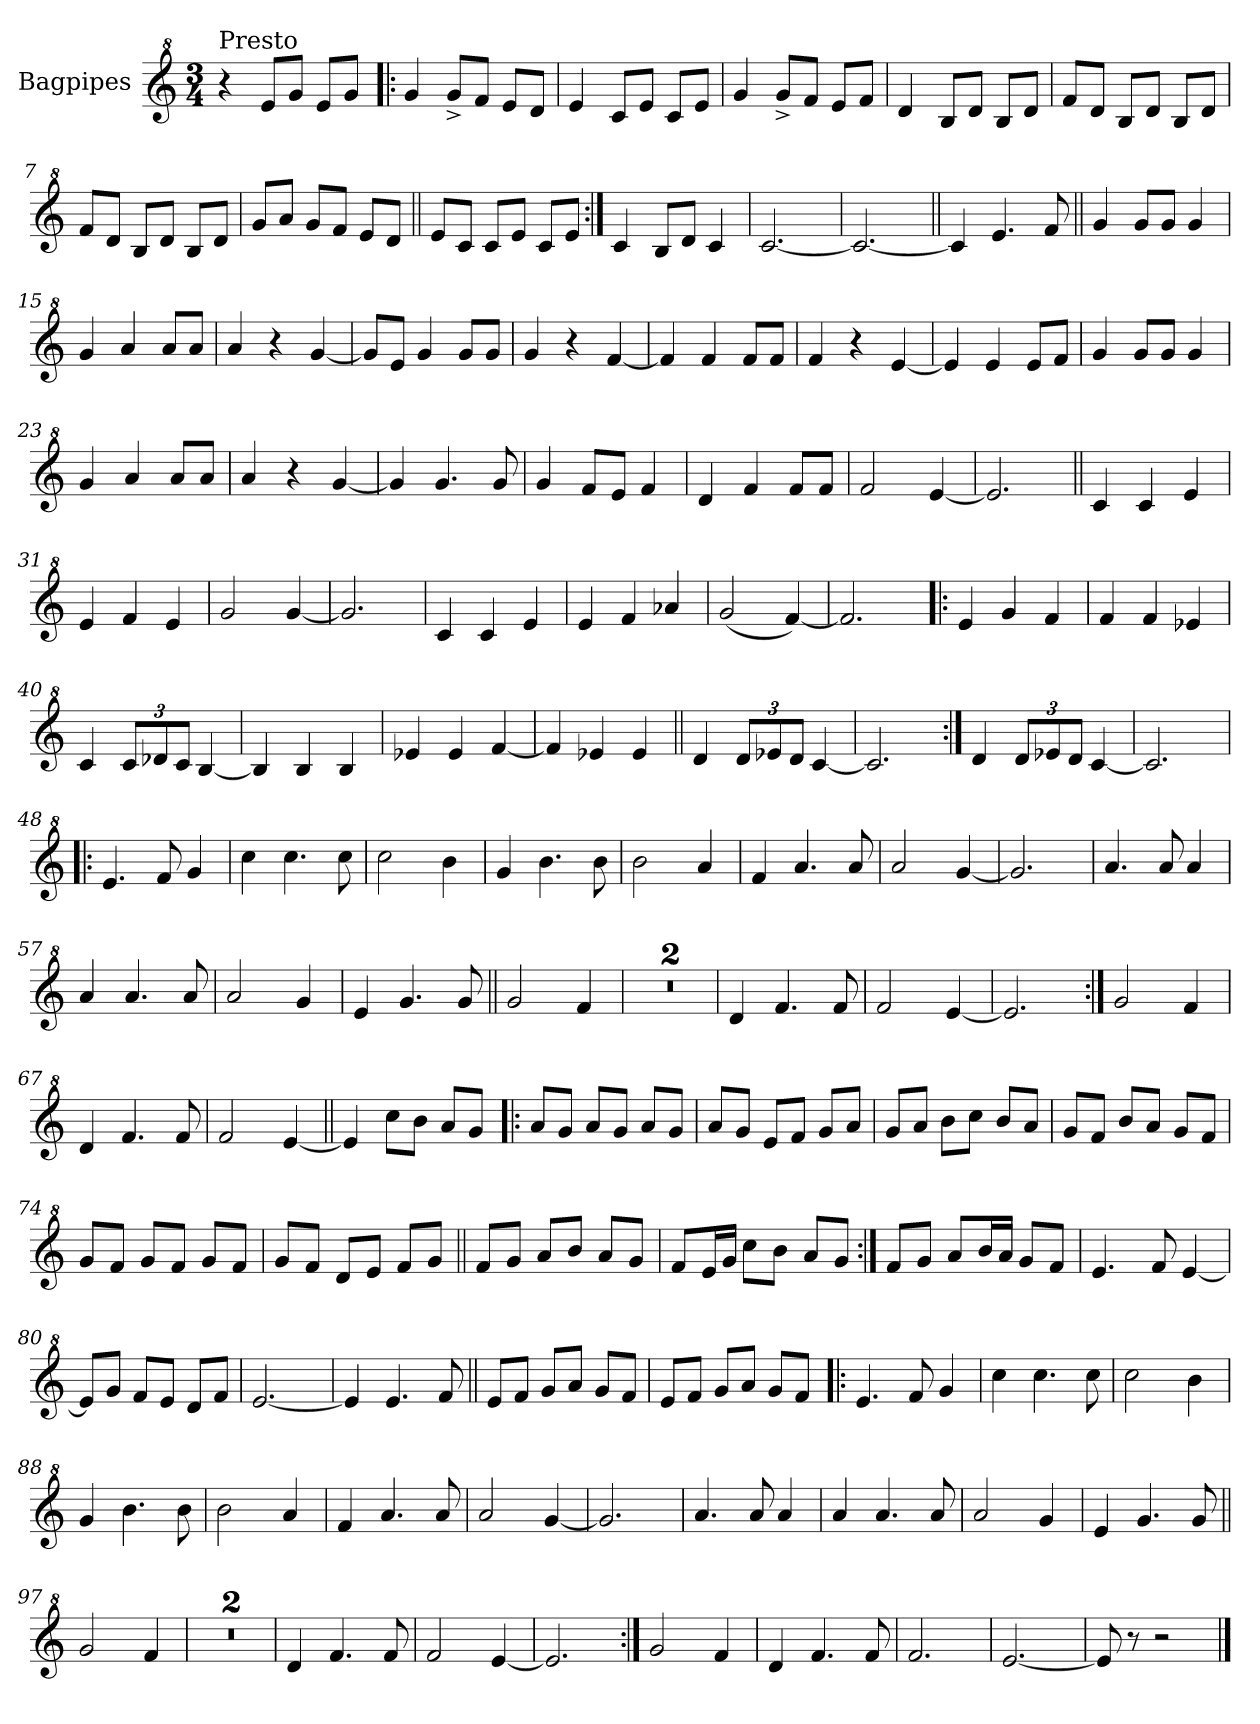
**kern
*part1
*staff1
*I"Bagpipes
*I'Bag
*clefG^2
*k[]
*C:
*M3/4
=1
!LO:TX:a:t=Presto
4r
8ee/L
8gg/J
8ee/L
8gg/J
=2!|:
4gg/
8gg^/L
8ff/J
8ee/L
8dd/J
=3
4ee/
8cc/L
8ee/J
8cc/L
8ee/J
=4
4gg/
8gg^/L
8ff/J
8ee/L
8ff/J
=5
4dd/
8b/L
8dd/J
8b/L
8dd/J
=6
8ff/L
8dd/J
8b/L
8dd/J
8b/L
8dd/J
=7
8ff/L
8dd/J
8b/L
8dd/J
8b/L
8dd/J
!!LO:LB:g=z
=8
8gg/L
8aa/J
8gg/L
8ff/J
8ee/L
8dd/J
=9||
8ee/L
8cc/J
8cc/L
8ee/J
8cc/L
8ee/J
=10:|!
4cc/
8b/L
8dd/J
4cc/
=11
[2.cc/
=12
2.cc/_
=13||
4cc/]
4.ee/
8ff/
=14||
4gg/
8gg/L
8gg/J
4gg/
=15
4gg/
4aa/
8aa/L
8aa/J
=16
4aa/
4r
[4gg/
!!LO:LB:g=z
=17
8gg/L]
8ee/J
4gg/
8gg/L
8gg/J
=18
4gg/
4r
[4ff/
=19
4ff/]
4ff/
8ff/L
8ff/J
=20
4ff/
4r
[4ee/
=21
4ee/]
4ee/
8ee/L
8ff/J
=22
4gg/
8gg/L
8gg/J
4gg/
=23
4gg/
4aa/
8aa/L
8aa/J
=24
4aa/
4r
[4gg/
=25
4gg/]
4.gg/
8gg/
=26
4gg/
8ff/L
8ee/J
4ff/
!!LO:LB:g=z
=27
4dd/
4ff/
8ff/L
8ff/J
=28
2ff/
[4ee/
=29
2.ee/]
=30||
4cc/
4cc/
4ee/
=31
4ee/
4ff/
4ee/
=32
2gg/
[4gg/
=33
2.gg/]
=34
4cc/
4cc/
4ee/
=35
4ee/
4ff/
4aa-X/
=36
(2gg/
[4ff/)
=37
2.ff/]
=38!|:
4ee/
4gg/
4ff/
!!LO:LB:g=z
=39
4ff/
4ff/
4ee-X/
=40
4cc/
*Xbrackettup
12cc/L
12dd-X/
12cc/J
[4b/
=41
4b/]
4b/
4b/
=42
4ee-X/
4ee-/
[4ff/
=43
4ff/]
4ee-X/
4ee-/
=44||
4dd/
12dd/L
12ee-X/
12dd/J
[4cc/
=45
2.cc/]
=46:|!
4dd/
12dd/L
12ee-X/
12dd/J
[4cc/
=47
2.cc/]
!!LO:LB:g=z
=48!|:
4.ee/
8ff/
4gg/
=49
4ccc\
4.ccc\
8ccc\
=50
2ccc\
4bb\
=51
4gg/
4.bb\
8bb\
=52
2bb\
4aa/
=53
4ff/
4.aa/
8aa/
=54
2aa/
[4gg/
=55
2.gg/]
=56
4.aa/
8aa/
4aa/
=57
4aa/
4.aa/
8aa/
=58
2aa/
4gg/
!!LO:LB:g=z
=59
4ee/
4.gg/
8gg/
=60||
2gg/
4ff/
=61
2.r
=62
2.r
=63
4dd/
4.ff/
8ff/
=64
2ff/
[4ee/
=65
2.ee/]
=66:|!
2gg/
4ff/
=67
4dd/
4.ff/
8ff/
=68
2ff/
[4ee/
=69||
4ee/]
8ccc\L
8bb\J
8aa/L
8gg/J
!!LO:LB:g=z
=70!|:
8aa/L
8gg/J
8aa/L
8gg/J
8aa/L
8gg/J
=71
8aa/L
8gg/J
8ee/L
8ff/J
8gg/L
8aa/J
=72
8gg/L
8aa/J
8bb\L
8ccc\J
8bb/L
8aa/J
=73
8gg/L
8ff/J
8bb/L
8aa/J
8gg/L
8ff/J
=74
8gg/L
8ff/J
8gg/L
8ff/J
8gg/L
8ff/J
=75
8gg/L
8ff/J
8dd/L
8ee/J
8ff/L
8gg/J
!!LO:LB:g=z
=76||
8ff/L
8gg/J
8aa/L
8bb/J
8aa/L
8gg/J
=77
8ff/L
16ee/L
16gg/JJ
8ccc\L
8bb\J
8aa/L
8gg/J
=78:|!
8ff/L
8gg/J
8aa/L
16bb/L
16aa/JJ
8gg/L
8ff/J
=79
4.ee/
8ff/
[4ee/
=80
8ee/L]
8gg/J
8ff/L
8ee/J
8dd/L
8ff/J
=81
[2.ee/
=82
4ee/]
4.ee/
8ff/
!!LO:PB:g=z
=83||
8ee/L
8ff/J
8gg/L
8aa/J
8gg/L
8ff/J
=84
8ee/L
8ff/J
8gg/L
8aa/J
8gg/L
8ff/J
=85!|:
4.ee/
8ff/
4gg/
=86
4ccc\
4.ccc\
8ccc\
=87
2ccc\
4bb\
=88
4gg/
4.bb\
8bb\
=89
2bb\
4aa/
=90
4ff/
4.aa/
8aa/
=91
2aa/
[4gg/
=92
2.gg/]
!!LO:LB:g=z
=93
4.aa/
8aa/
4aa/
=94
4aa/
4.aa/
8aa/
=95
2aa/
4gg/
=96
4ee/
4.gg/
8gg/
=97||
2gg/
4ff/
=98
2.r
=99
2.r
=100
4dd/
4.ff/
8ff/
=101
2ff/
[4ee/
=102
2.ee/]
=103:|!
2gg/
4ff/
=104
4dd/
4.ff/
8ff/
!!LO:LB:g=z
=105
2.ff/
=106
[2.ee/
=107
8ee/]
8r
2r
==
*-
